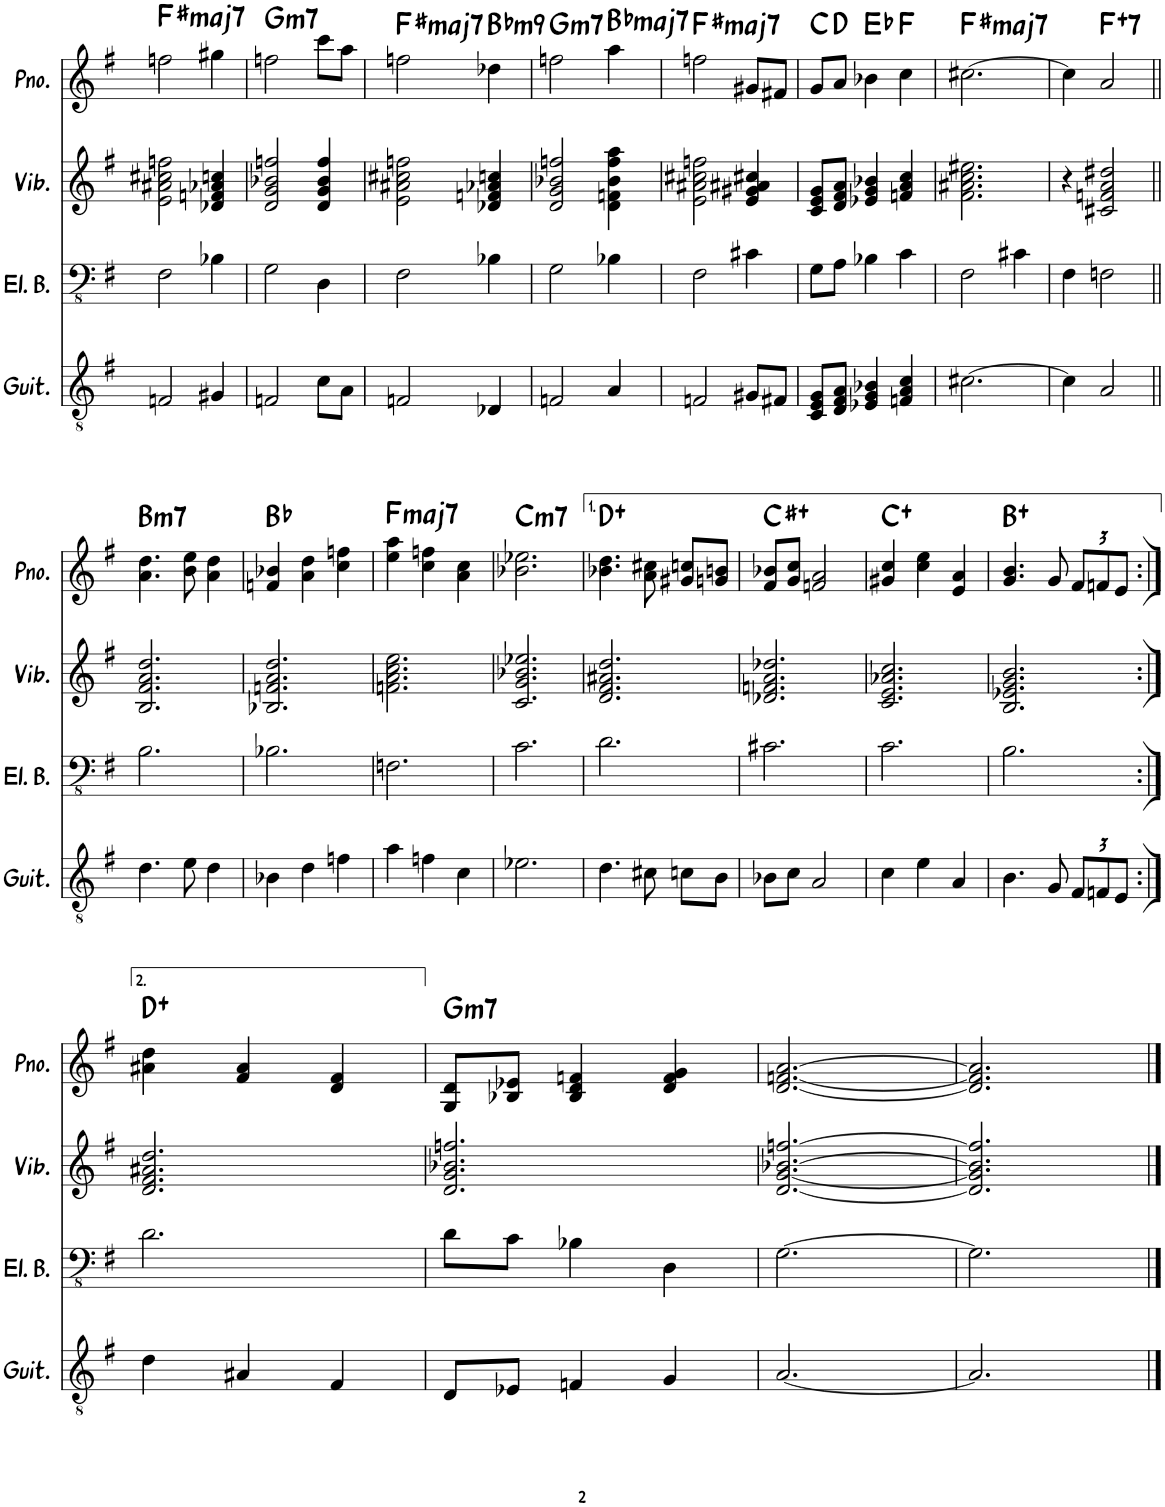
**kern	**kern	**kern	**kern	**harte
*part4	*part3	*part2	*part1	*part1
*staff4	*staff3	*staff2	*staff1	*
*I"Acoustic Guitar	*I"Electric Bass	*I"Vibraphone	*I"Piano	*
*I'Guit.	*I'El. B.	*I'Vib.	*I'Pno.	*
!!LO:PB:g=z
*clefGv2	*clefFv4	*clefG2	*clefG2	*
*k[f#]	*k[f#]	*k[f#]	*k[f#]	*
*M3/4	*M3/4	*M3/4	*M3/4	*
=21	=21	=21	=21	=21
!	!	!	!	!LO:H:kt=maj7
2Fn/	2FF#\	2e\ 2a#X\ 2cc#X\ 2ffn\	2ffn\	F#:maj7
4G#X/	4BB-X\	4d-X/ 4fn/ 4a-X/ 4ccn/	4gg#X\	.
=22	=22	=22	=22	=22
!	!	!	!	!LO:H:kt=m7
2Fn/	2GG\	2d/ 2g/ 2b-X/ 2ffn/	2ffn\	G:min7
8c\L	4DD\	4d/ 4g/ 4b-/ 4ff/	8ccc\L	.
8A\J	.	.	8aa\J	.
=23	=23	=23	=23	=23
!	!	!	!	!LO:H:kt=maj7
2Fn/	2FF#\	2e\ 2a#X\ 2cc#X\ 2ffn\	2ffn\	F#:maj7
!	!	!	!	!LO:H:kt=m9
4D-X/	4BB-X\	4d-X/ 4fn/ 4a-X/ 4ccn/	4dd-X\	Bb:min9
=24	=24	=24	=24	=24
!	!	!	!	!LO:H:kt=m7
2Fn/	2GG\	2d/ 2g/ 2b-X/ 2ffn/	2ffn\	G:min7
!	!	!	!	!LO:H:kt=maj7
4A/	4BB-X\	4d\ 4fn\ 4b-\ 4ff\ 4aa\	4aa\	Bb:maj7
=25	=25	=25	=25	=25
!	!	!	!	!LO:H:kt=maj7
2Fn/	2FF#\	2e\ 2a#X\ 2cc#X\ 2ffn\	2ffn\	F#:maj7
8G#X/L	4C#X\	4e/ 4g#X/ 4a#X/ 4cc#X/	8g#X/L	.
8F#X/J	.	.	8f#X/J	.
=26	=26	=26	=26	=26
8C/ 8E/ 8G/L	8GG\L	8c/ 8e/ 8g/L	8g/L	C:maj
8D/ 8F#/ 8A/J	8AA\J	8d/ 8f#/ 8a/J	8a/J	D:maj
4E-X/ 4G/ 4B-X/	4BB-X\	4e-X/ 4g/ 4b-X/	4b-X\	Eb:maj
4Fn/ 4A/ 4c/	4C\	4fn/ 4a/ 4cc/	4cc\	F:maj
=27	=27	=27	=27	=27
!	!	!	!	!LO:H:kt=maj7
[2.c#X\	2FF#\	2.f#\ 2.a#X\ 2.cc\ 2.ee#X\	[2.cc#X\	F#:maj7
.	4C#X\	.	.	.
=28	=28	=28	=28	=28
4c#\]	4FF#\	4r	4cc#\]	.
!	!	!	!	!LO:H:kt=7
2A/	2FFn\	2c#X/ 2fn/ 2a/ 2dd#X/	2a/	F:aug(b7)
!!LO:LB:g=z
=29||	=29||	=29||	=29||	=29||
!	!	!	!	!LO:H:kt=m7
4.d\	2.BB\	2.B/ 2.f#/ 2.a/ 2.dd/	4.a\ 4.dd\	B:min7
8e\	.	.	8b\ 8ee\	.
4d\	.	.	4a\ 4dd\	.
=30	=30	=30	=30	=30
4B-X\	2.BB-X\	2.B-X/ 2.fn/ 2.a/ 2.dd/	4fn/ 4b-X/	Bb:maj
4d\	.	.	4a\ 4dd\	.
4fn\	.	.	4cc\ 4ffn\	.
=31	=31	=31	=31	=31
!	!	!	!	!LO:H:kt=maj7
4a\	2.FFn\	2.fn\ 2.a\ 2.cc\ 2.ee\	4ee\ 4aa\	F:maj7
4fn\	.	.	4cc\ 4ffn\	.
4c\	.	.	4a\ 4cc\	.
=32	=32	=32	=32	=32
!	!	!	!	!LO:H:kt=m7
2.e-X\	2.C\	2.c/ 2.g/ 2.b-X/ 2.ee-X/	2.b-X\ 2.ee-X\	C:min7
=33	=33	=33	=33	=33
4.d\	2.D\	2.d/ 2.f#/ 2.a#X/ 2.dd/	4.b-X\ 4.dd\	D:aug
8c#X\	.	.	8a\ 8cc#X\	.
8cn\L	.	.	8g#X/ 8ccn/L	.
8B\J	.	.	8gn/ 8bn/J	.
=34	=34	=34	=34	=34
8B-X\L	2.C#X\	2.d-X/ 2.fn/ 2.a/ 2.dd-X/	8f#/ 8b-X/L	C#:aug
8c\J	.	.	8g/ 8cc/J	.
2A/	.	.	2fn/ 2a/	.
=35	=35	=35	=35	=35
4c\	2.C\	2.c/ 2.e/ 2.a-X/ 2.cc/	4g#X/ 4cc/	C:aug
4e\	.	.	4cc\ 4ee\	.
4A/	.	.	4e/ 4a/	.
=36	=36	=36	=36	=36
4.B\	2.BB\	2.B/ 2.e-X/ 2.g/ 2.b/	4.g/ 4.b/	B:aug
8G/	.	.	8g/	.
*Xbrackettup	*	*	*Xbrackettup	*
12F#/L	.	.	12f#/L	.
12Fn/	.	.	12fn/	.
12E/J	.	.	12e/J	.
!!LO:LB:g=z
=37:|!	=37:|!	=37:|!	=37:|!	=37:|!
4d\	2.D\	2.d/ 2.f#/ 2.a#X/ 2.dd/	4a#X\ 4dd\	D:aug
4A#X/	.	.	4f#/ 4a#/	.
4F#/	.	.	4d/ 4f#/	.
=38	=38	=38	=38	=38
!	!	!	!	!LO:H:kt=m7
8D/L	8D\L	2.d/ 2.g/ 2.b-X/ 2.ffn/	8G/ 8d/L	G:min7
8E-X/J	8C\J	.	8B-X/ 8e-X/J	.
4Fn/	4BB-X\	.	4B-/ 4d/ 4fn/	.
4G/	4DD\	.	4d/ 4f/ 4g/	.
=39	=39	=39	=39	=39
[2.A/	[2.GG\	[2.d/ [2.g/ [2.b-X/ [2.ffn/	[2.d/ [2.fn/ [2.a/	.
=40	=40	=40	=40	=40
2.A/]	2.GG\]	2.d/] 2.g/] 2.b-/] 2.ff/]	2.d/] 2.f/] 2.a/]	.
==	==	==	==	==
*-	*-	*-	*-	*-
